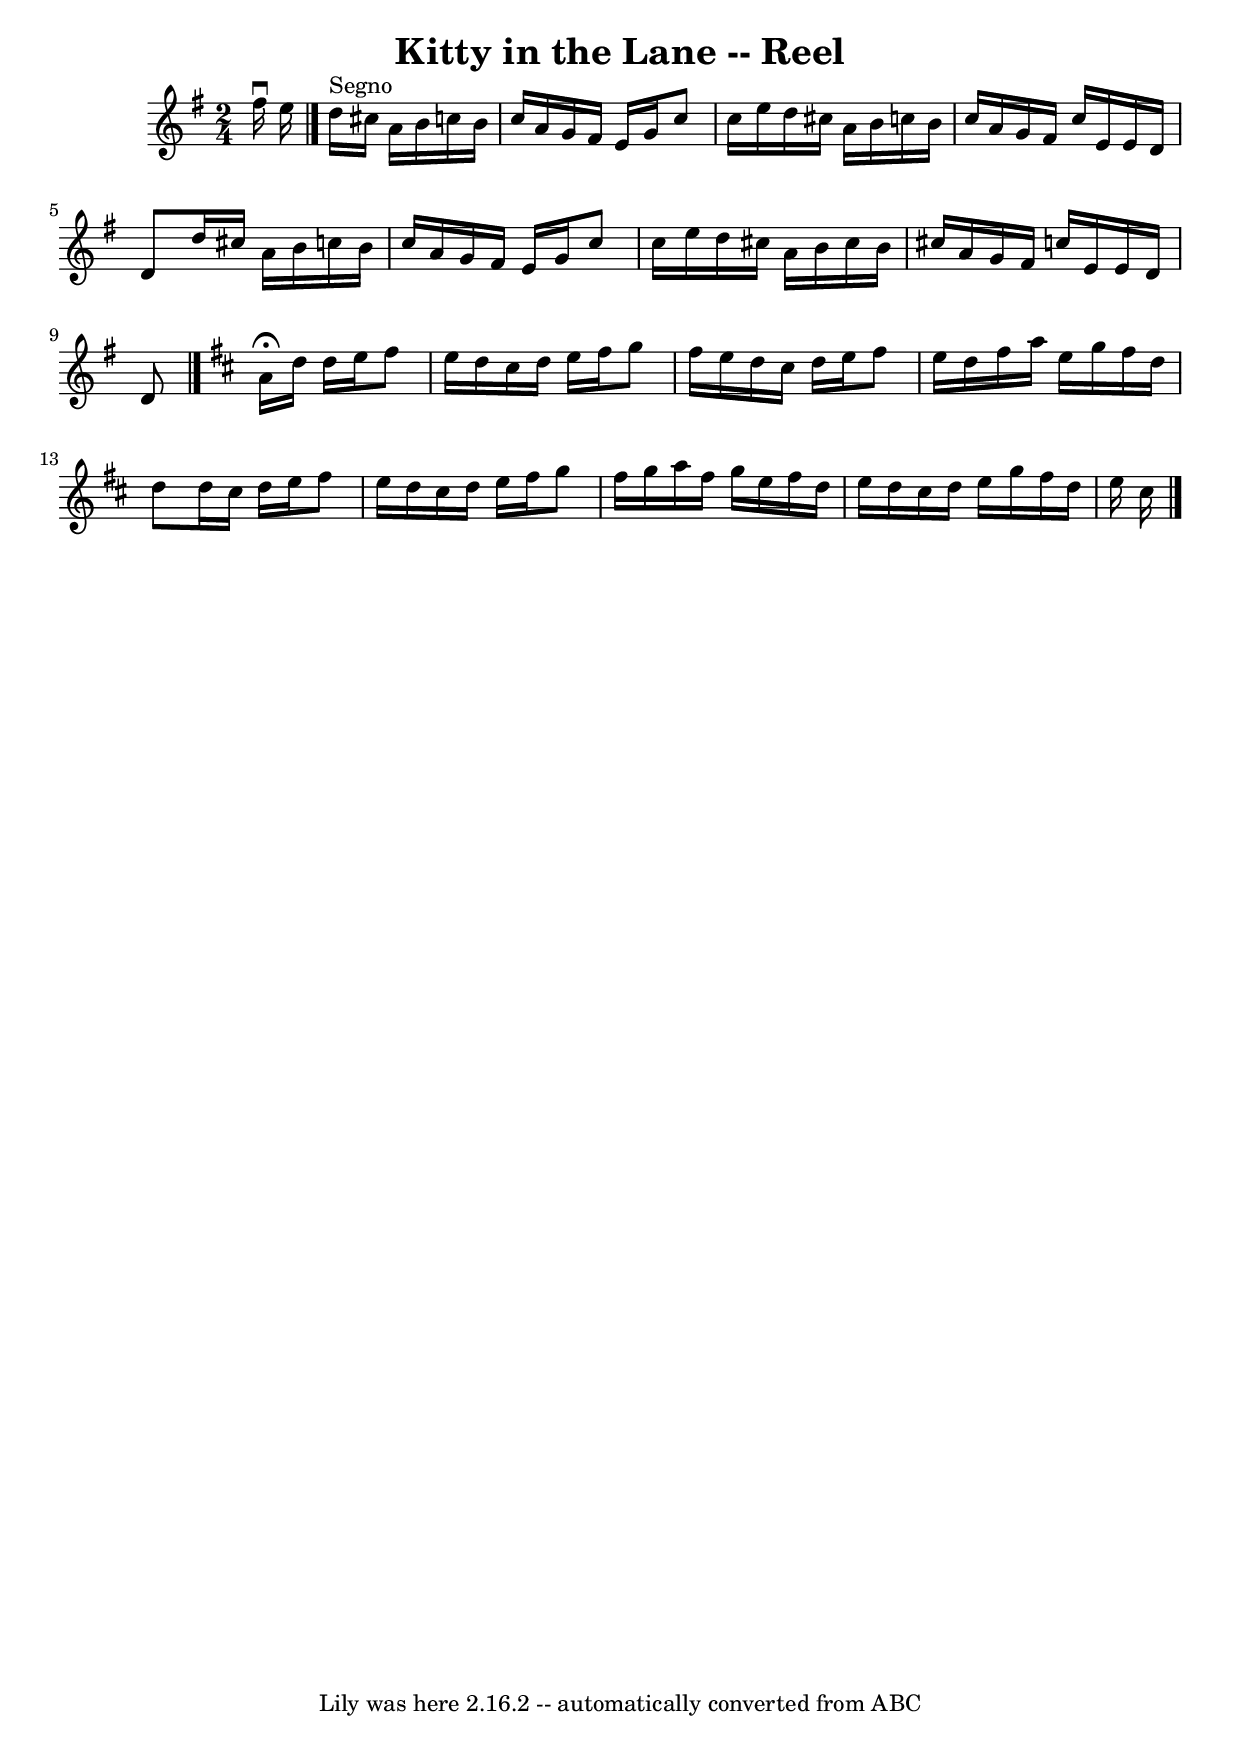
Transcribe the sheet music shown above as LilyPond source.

\version "2.7.40"
\include "Mammoth.ily"
\header {
	book = "Ryan's Mammoth Collection"
	crossRefNumber = "1"
	footnotes = "\\\\389"
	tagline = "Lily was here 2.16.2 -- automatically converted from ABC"
	title = "Kitty in the Lane -- Reel"
}
voicedefault =  {
\set Score.defaultBarType = "empty"

\time 2/4 \key d \mixolydian fis''16^\downbow e''16    |
     
\bar "|." d''16^"Segno" cis''16 a'16 b'16 c''!16 b'16 c''16 
 a'16    |
 g'16 fis'16 e'16 g'16 c''8 c''16 e''16  
  |
 d''16 cis''16 a'16 b'16 c''!16 b'16 c''16    
a'16    |
 g'16 fis'16 c''16 e'16 e'16 d'16 d'8    
|
 d''16 cis''16 a'16 b'16 c''!16 b'16 c''16    
a'16    |
 g'16 fis'16 e'16 g'16 c''8 c''16 e''16    
|
 d''16 cis''16 a'16 b'16 cis''16 b'16 cis''16    
a'16    |
 g'16 fis'16 c''16 e'16 e'16 d'16 d'8      
\bar "|."   \key d \major   \repeat volta 2 { a'16^\fermata d''16 d''16 
 e''16 fis''8 e''16 d''16    |
 cis''16 d''16 e''16    
fis''16 g''8 fis''16 e''16    |
 d''16 cis''16 d''16    
e''16 fis''8 e''16 d''16    |
 fis''16 a''16 e''16    
g''16 fis''16 d''16 d''8    |
 d''16 cis''16 d''16    
e''16 fis''8 e''16 d''16    |
 cis''16 d''16 e''16    
fis''16 g''8 fis''16 g''16    |
 a''16 fis''16 g''16    
e''16 fis''16 d''16 e''16 d''16    |
 cis''16 d''16    
e''16 g''16 fis''16 d''16 e''16 cis''16      \bar "|."   }
}

\score{
    <<

	\context Staff="default"
	{
	    \voicedefault 
	}

    >>
	\layout {
	}
	\midi {}
}
